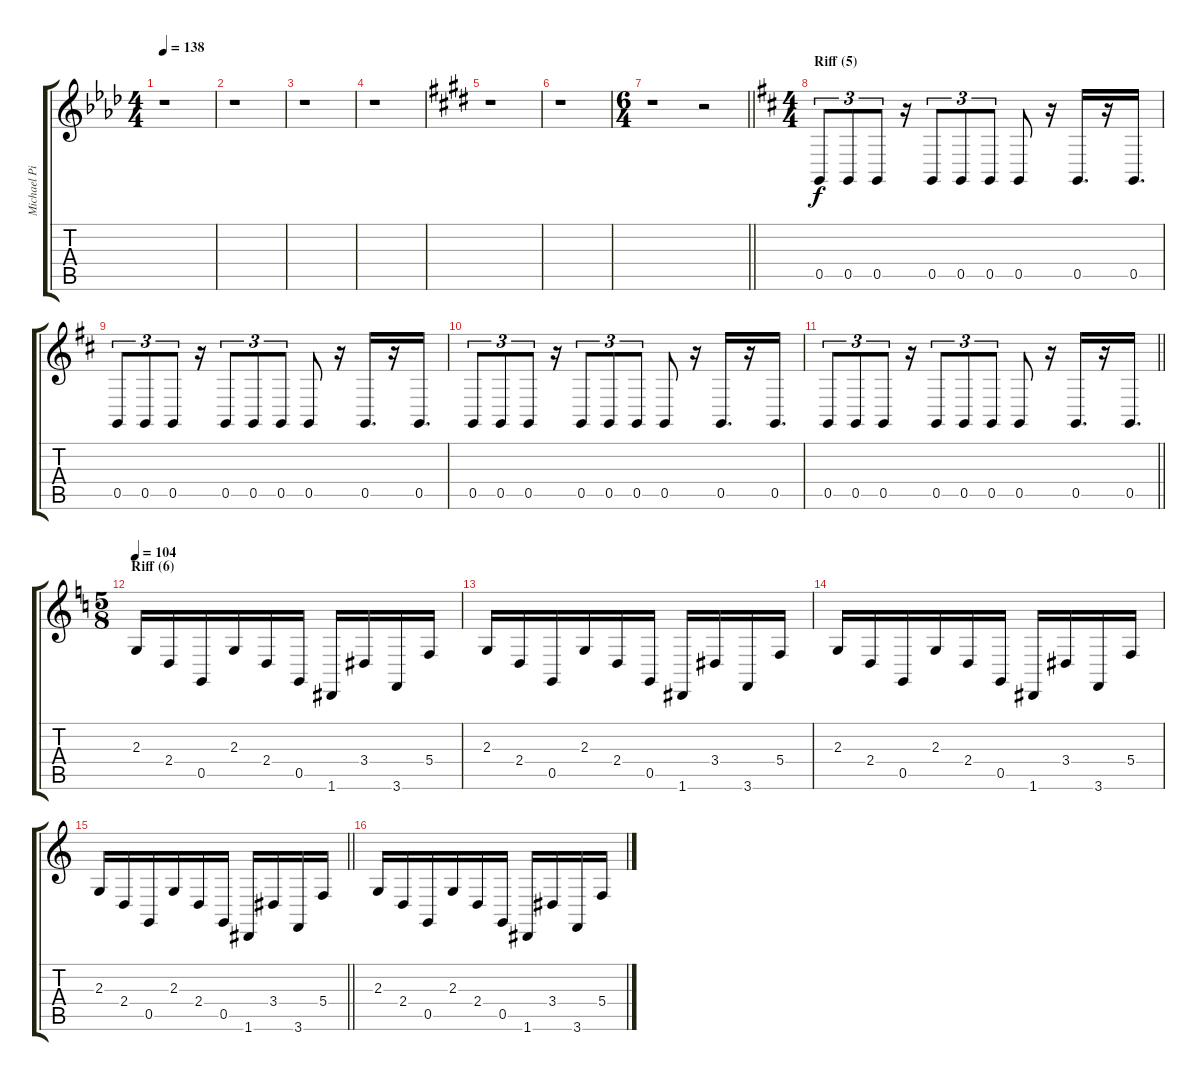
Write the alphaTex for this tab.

\track ("Michael Pinnella (piano)" "Michael Pi") {instrument acousticgrandpiano}
\staff {score tabs}
\tuning (D4 A3 F3 C3 G2 D2) {hide}
\ts (4 4)
\tempo 138
\clef g2
\ks fminor
r.1{dy f} |
r.1 |
r.1 |
r.1 |
\ks c#minor
r.1 |
r.1 |
\ts (6 4)
\barLineRight lightlight
r.1 r.2 |
\ts (4 4)
\section ("" "Riff (5)")
\ks bminor
0.5.8{tu (3 2) volume 13 balance 8} 0.5.8{tu (3 2)} 0.5.8{tu (3 2)} r.16 0.5.8{tu (3 2)} 0.5.8{tu (3 2)} 0.5.8{tu (3 2)} 0.5.8 r.16 0.5.16{d} r.16 0.5.16{d} |
0.5.8{tu (3 2)} 0.5.8{tu (3 2)} 0.5.8{tu (3 2)} r.16 0.5.8{tu (3 2)} 0.5.8{tu (3 2)} 0.5.8{tu (3 2)} 0.5.8 r.16 0.5.16{d} r.16 0.5.16{d} |
0.5.8{tu (3 2)} 0.5.8{tu (3 2)} 0.5.8{tu (3 2)} r.16 0.5.8{tu (3 2)} 0.5.8{tu (3 2)} 0.5.8{tu (3 2)} 0.5.8 r.16 0.5.16{d} r.16 0.5.16{d} |
\barLineRight lightlight
0.5.8{tu (3 2)} 0.5.8{tu (3 2)} 0.5.8{tu (3 2)} r.16 0.5.8{tu (3 2)} 0.5.8{tu (3 2)} 0.5.8{tu (3 2)} 0.5.8 r.16 0.5.16{d} r.16 0.5.16{d} |
\ts (5 8)
\section ("" "Riff (6)")
\tempo 104
\ks aminor
2.3.16 2.4.16 0.5.16 2.3.16 2.4.16 0.5.16 1.6.16 3.4.16 3.6.16 5.4.16 |
2.3.16 2.4.16 0.5.16 2.3.16 2.4.16 0.5.16 1.6.16 3.4.16 3.6.16 5.4.16 |
2.3.16 2.4.16 0.5.16 2.3.16 2.4.16 0.5.16 1.6.16 3.4.16 3.6.16 5.4.16 |
\barLineRight lightlight
2.3.16 2.4.16 0.5.16 2.3.16 2.4.16 0.5.16 1.6.16 3.4.16 3.6.16 5.4.16 |
2.3.16 2.4.16 0.5.16 2.3.16 2.4.16 0.5.16 1.6.16 3.4.16 3.6.16 5.4.16
